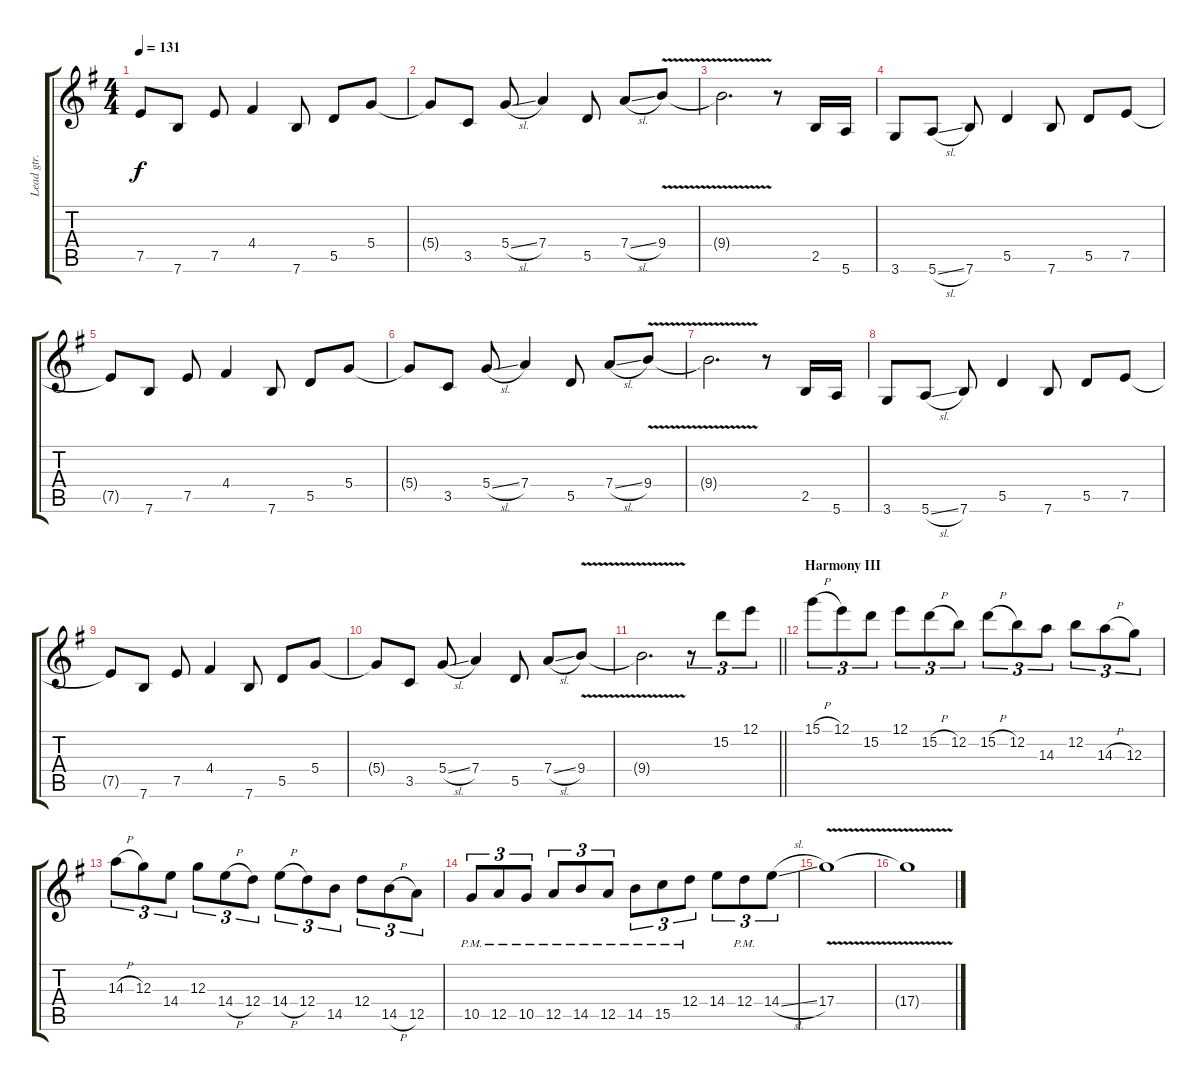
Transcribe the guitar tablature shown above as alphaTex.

\track ("Lead gtr. I" "Lead gtr. ") {instrument overdrivenguitar}
\staff {score tabs}
\tuning (E4 B3 G3 D3 A2 E2) {hide}
\ts (4 4)
\tempo 131
\clef g2
\ks g
7.5{t}.8{dy f} 7.6.8 7.5.8 4.4.4 7.6.8 5.5.8 5.4.8 |
5.4{t}.8 3.5.8 5.4{sl}.8 7.4.4 5.5.8 7.4{sl}.8 9.4{v}.8 |
9.4{t}.2{d} r.8 2.5.16 5.6.16 |
3.6.8 5.6{sl}.8 7.6.8 5.5.4 7.6.8 5.5.8 7.5.8 |
7.5{t}.8 7.6.8 7.5.8 4.4.4 7.6.8 5.5.8 5.4.8 |
5.4{t}.8 3.5.8 5.4{sl}.8 7.4.4 5.5.8 7.4{sl}.8 9.4{v}.8 |
9.4{t}.2{d} r.8 2.5.16 5.6.16 |
3.6.8 5.6{sl}.8 7.6.8 5.5.4 7.6.8 5.5.8 7.5.8 |
7.5{t}.8 7.6.8 7.5.8 4.4.4 7.6.8 5.5.8 5.4.8 |
5.4{t}.8 3.5.8 5.4{sl}.8 7.4.4 5.5.8 7.4{sl}.8 9.4{v}.8 |
\barLineRight lightlight
9.4{t}.2{d} r.8{tu (3 2)} 15.2.8{tu (3 2)} 12.1.8{tu (3 2)} |
\section ("" "Harmony III")
15.1{h}.8{tu (3 2)} 12.1.8{tu (3 2)} 15.2.8{tu (3 2)} 12.1.8{tu (3 2)} 15.2{h}.8{tu (3 2)} 12.2.8{tu (3 2)} 15.2{h}.8{tu (3 2)} 12.2.8{tu (3 2)} 14.3.8{tu (3 2)} 12.2.8{tu (3 2)} 14.3{h}.8{tu (3 2)} 12.3.8{tu (3 2)} |
14.3{h}.8{tu (3 2)} 12.3.8{tu (3 2)} 14.4.8{tu (3 2)} 12.3.8{tu (3 2)} 14.4{h}.8{tu (3 2)} 12.4.8{tu (3 2)} 14.4{h}.8{tu (3 2)} 12.4.8{tu (3 2)} 14.5.8{tu (3 2)} 12.4.8{tu (3 2)} 14.5{h}.8{tu (3 2)} 12.5.8{tu (3 2)} |
10.5{pm}.8{tu (3 2)} 12.5{pm}.8{tu (3 2)} 10.5{pm}.8{tu (3 2)} 12.5{pm}.8{tu (3 2)} 14.5{pm}.8{tu (3 2)} 12.5{pm}.8{tu (3 2)} 14.5{pm}.8{tu (3 2)} 15.5{pm}.8{tu (3 2)} 12.4{pm}.8{tu (3 2)} 14.4.8{tu (3 2)} 12.4{pm}.8{tu (3 2)} 14.4{sl}.8{tu (3 2)} |
17.4{v}.1 |
17.4{t}.1
